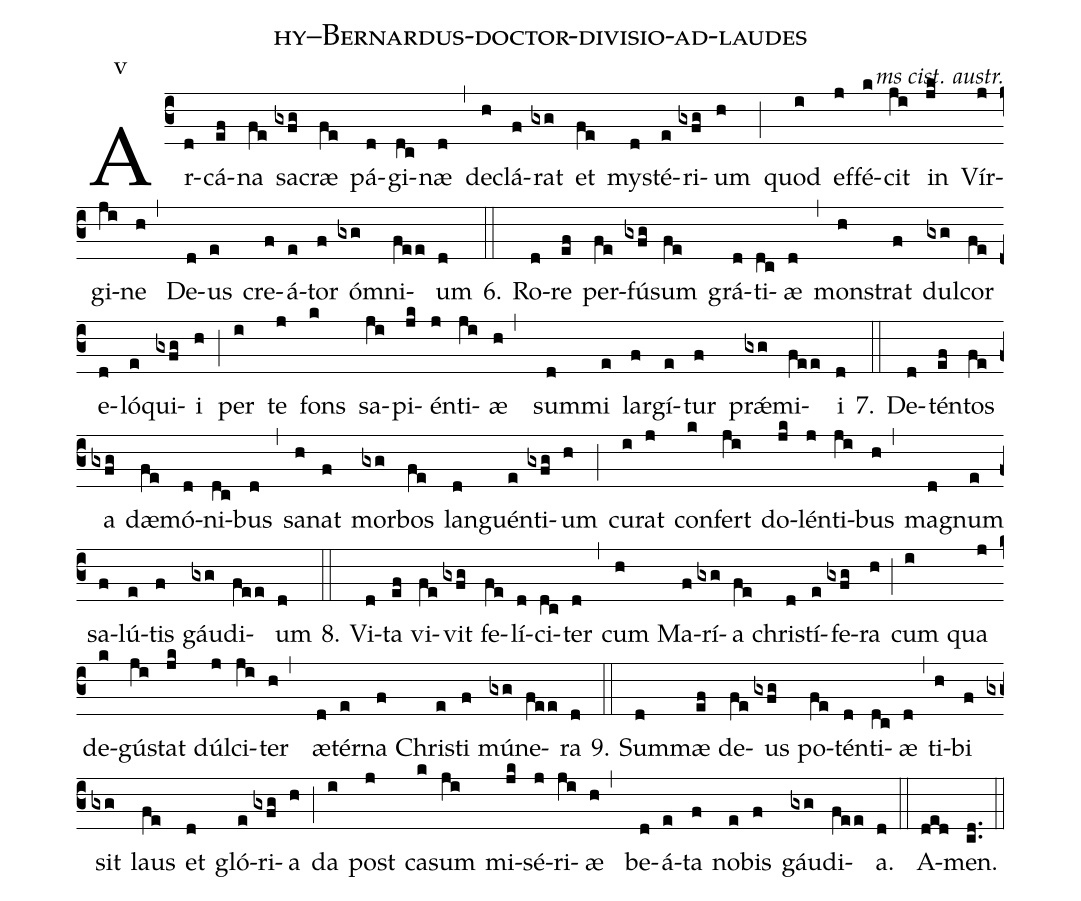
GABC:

name: hy--Bernardus-doctor-divisio-ad-laudes;
commentary: ms cist. austr.;
annotation: v;
%%
(c3)

Ar(d)cá(ef)na(fe) sa(gxfg)cræ(fe) pá(d)gi(dc)næ(d) (,)
de(h)clá(f)rat(gxg) et(fe) my(d)sté(e)ri(gxfg)um(h) (;)
quod(i) ef(j)fé(k)cit(ji) in(jk) Vír(j)gi(ji)ne(h,)
De(d)us(e) cre(f)á(e)tor(f) óm(gxg)ni(fee)um(d)


6.(::) Ro(d)re(ef) per(fe)fú(gxfg)sum(fe) grá(d)ti(dc)æ(d) (,)
mon(h)strat(f) dul(gxg)cor(fe) e(d)ló(e)qui(gxfg)i(h) (;)
per(i) te(j) fons(k) sa(ji)pi(jk)én(j)ti(ji)æ(h,)
sum(d)mi(e) lar(f)gí(e)tur(f) prǽ(gxg)mi(fee)i(d)


7.(::) De(d)tén(ef)tos(fe) a(gxfg) dæ(fe)mó(d)ni(dc)bus(d) (,)
sa(h)nat(f) mor(gxg)bos(fe) lan(d)guén(e)ti(gxfg)um(h) (;)
cu(i)rat(j) con(k)fert(ji) do(jk)lén(j)ti(ji)bus(h,)
ma(d)gnum(e) sa(f)lú(e)tis(f) gáu(gxg)di(fee)um(d)


8.(::) Vi(d)ta(ef) vi(fe)vit(gxfg) fe(fe)lí(d)ci(dc)ter(d) (,)
cum(h) Ma(f)rí(gxg)a(fe) chri(d)stí(e)fe(gxfg)ra(h) (;)
cum(i) qua(j) de(k)gú(ji)stat(jk) dúl(j)ci(ji)ter(h,)
æ(d)tér(e)na(f) Chri(e)sti(f) mú(gxg)ne(fee)ra(d)


9.(::) Sum(d)mæ(ef) de(fe)us(gxfg) po(fe)tén(d)ti(dc)æ(d) (,)
ti(h)bi(f) sit(gxg) laus(fe) et(d) gló(e)ri(gxfg)a(h) (;)
da(i) post(j) ca(k)sum(ji) mi(jk)sé(j)ri(ji)æ(h,)
be(d)á(e)ta(f) no(e)bis(f) gáu(gxg)di(fee)a.(d) (::)

A(ded)men.(cd..) (::)
